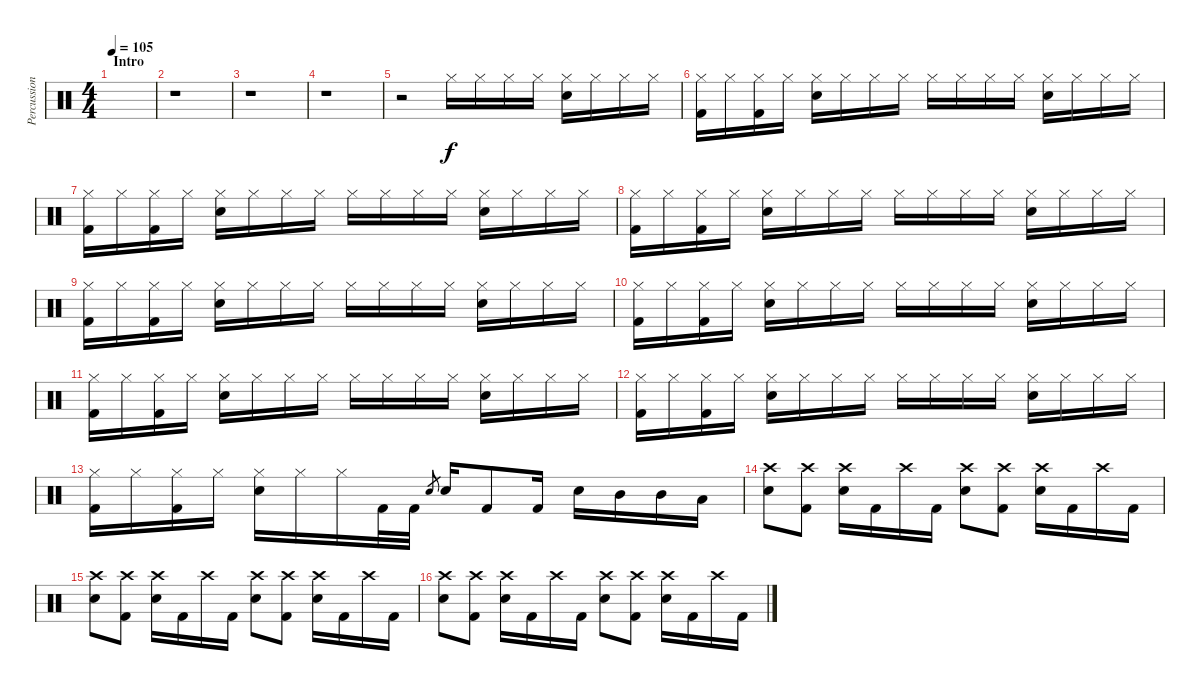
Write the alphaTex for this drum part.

\track ("Percussion" "Percussion") {instrument percussion}
\staff {score}
\articulation defaults
\ts (4 4)
\section ("" "Intro")
\tempo 105
\clef neutral
\ks c
|
r.1 |
r.1 |
r.1 |
r.2 "Hi-Hat (closed)".16 "Hi-Hat (closed)".16 "Hi-Hat (closed)".16 "Hi-Hat (closed)".16 ("Hi-Hat (closed)" "Snare (hit) 2").16 "Hi-Hat (closed)".16 "Hi-Hat (closed)".16 "Hi-Hat (closed)".16 |
("Hi-Hat (closed)" "Kick (hit) 2").16 "Hi-Hat (closed)".16 ("Hi-Hat (closed)" "Kick (hit) 2").16 "Hi-Hat (closed)".16 ("Hi-Hat (closed)" "Snare (hit) 2").16 "Hi-Hat (closed)".16 "Hi-Hat (closed)".16 "Hi-Hat (closed)".16 "Hi-Hat (closed)".16 "Hi-Hat (closed)".16 "Hi-Hat (closed)".16 "Hi-Hat (closed)".16 ("Hi-Hat (closed)" "Snare (hit) 2").16 "Hi-Hat (closed)".16 "Hi-Hat (closed)".16 "Hi-Hat (closed)".16 |
("Hi-Hat (closed)" "Kick (hit) 2").16 "Hi-Hat (closed)".16 ("Hi-Hat (closed)" "Kick (hit) 2").16 "Hi-Hat (closed)".16 ("Hi-Hat (closed)" "Snare (hit) 2").16 "Hi-Hat (closed)".16 "Hi-Hat (closed)".16 "Hi-Hat (closed)".16 "Hi-Hat (closed)".16 "Hi-Hat (closed)".16 "Hi-Hat (closed)".16 "Hi-Hat (closed)".16 ("Hi-Hat (closed)" "Snare (hit) 2").16 "Hi-Hat (closed)".16 "Hi-Hat (closed)".16 "Hi-Hat (closed)".16 |
("Hi-Hat (closed)" "Kick (hit) 2").16 "Hi-Hat (closed)".16 ("Hi-Hat (closed)" "Kick (hit) 2").16 "Hi-Hat (closed)".16 ("Hi-Hat (closed)" "Snare (hit) 2").16 "Hi-Hat (closed)".16 "Hi-Hat (closed)".16 "Hi-Hat (closed)".16 "Hi-Hat (closed)".16 "Hi-Hat (closed)".16 "Hi-Hat (closed)".16 "Hi-Hat (closed)".16 ("Hi-Hat (closed)" "Snare (hit) 2").16 "Hi-Hat (closed)".16 "Hi-Hat (closed)".16 "Hi-Hat (closed)".16 |
("Hi-Hat (closed)" "Kick (hit) 2").16 "Hi-Hat (closed)".16 ("Hi-Hat (closed)" "Kick (hit) 2").16 "Hi-Hat (closed)".16 ("Hi-Hat (closed)" "Snare (hit) 2").16 "Hi-Hat (closed)".16 "Hi-Hat (closed)".16 "Hi-Hat (closed)".16 "Hi-Hat (closed)".16 "Hi-Hat (closed)".16 "Hi-Hat (closed)".16 "Hi-Hat (closed)".16 ("Hi-Hat (closed)" "Snare (hit) 2").16 "Hi-Hat (closed)".16 "Hi-Hat (closed)".16 "Hi-Hat (closed)".16 |
("Hi-Hat (closed)" "Kick (hit) 2").16 "Hi-Hat (closed)".16 ("Hi-Hat (closed)" "Kick (hit) 2").16 "Hi-Hat (closed)".16 ("Hi-Hat (closed)" "Snare (hit) 2").16 "Hi-Hat (closed)".16 "Hi-Hat (closed)".16 "Hi-Hat (closed)".16 "Hi-Hat (closed)".16 "Hi-Hat (closed)".16 "Hi-Hat (closed)".16 "Hi-Hat (closed)".16 ("Hi-Hat (closed)" "Snare (hit) 2").16 "Hi-Hat (closed)".16 "Hi-Hat (closed)".16 "Hi-Hat (closed)".16 |
("Hi-Hat (closed)" "Kick (hit) 2").16 "Hi-Hat (closed)".16 ("Hi-Hat (closed)" "Kick (hit) 2").16 "Hi-Hat (closed)".16 ("Hi-Hat (closed)" "Snare (hit) 2").16 "Hi-Hat (closed)".16 "Hi-Hat (closed)".16 "Hi-Hat (closed)".16 "Hi-Hat (closed)".16 "Hi-Hat (closed)".16 "Hi-Hat (closed)".16 "Hi-Hat (closed)".16 ("Hi-Hat (closed)" "Snare (hit) 2").16 "Hi-Hat (closed)".16 "Hi-Hat (closed)".16 "Hi-Hat (closed)".16 |
("Hi-Hat (closed)" "Kick (hit) 2").16 "Hi-Hat (closed)".16 ("Hi-Hat (closed)" "Kick (hit) 2").16 "Hi-Hat (closed)".16 ("Hi-Hat (closed)" "Snare (hit) 2").16 "Hi-Hat (closed)".16 "Hi-Hat (closed)".16 "Hi-Hat (closed)".16 "Hi-Hat (closed)".16 "Hi-Hat (closed)".16 "Hi-Hat (closed)".16 "Hi-Hat (closed)".16 ("Hi-Hat (closed)" "Snare (hit) 2").16 "Hi-Hat (closed)".16 "Hi-Hat (closed)".16 "Hi-Hat (closed)".16 |
("Hi-Hat (closed)" "Kick (hit) 2").16 "Hi-Hat (closed)".16 ("Hi-Hat (closed)" "Kick (hit) 2").16 "Hi-Hat (closed)".16 ("Hi-Hat (closed)" "Snare (hit) 2").16 "Hi-Hat (closed)".16 "Hi-Hat (closed)".16 "Kick (hit) 2".32 "Kick (hit) 2".32 "Electric Snare (hit)".8{gr} "Electric Snare (hit)".16 "Kick (hit) 2".8 "Kick (hit) 2".16 "Electric Snare (hit)".16 "Mid Tom (hit)".16 "Mid Tom (hit)".16 "Low Tom (hit)".16 |
("Crash high (hit)" "Electric Snare (hit)").8 ("Crash high (hit)" "Kick (hit) 2").8 ("Crash high (hit)" "Electric Snare (hit)").16 "Kick (hit) 2".16 "Crash high (hit)".16 "Kick (hit) 2".16 ("Crash high (hit)" "Electric Snare (hit)").8 ("Crash high (hit)" "Kick (hit) 2").8 ("Crash high (hit)" "Electric Snare (hit)").16 "Kick (hit) 2".16 "Crash high (hit)".16 "Kick (hit) 2".16 |
("Crash high (hit)" "Electric Snare (hit)").8 ("Crash high (hit)" "Kick (hit) 2").8 ("Crash high (hit)" "Electric Snare (hit)").16 "Kick (hit) 2".16 "Crash high (hit)".16 "Kick (hit) 2".16 ("Crash high (hit)" "Electric Snare (hit)").8 ("Crash high (hit)" "Kick (hit) 2").8 ("Crash high (hit)" "Electric Snare (hit)").16 "Kick (hit) 2".16 "Crash high (hit)".16 "Kick (hit) 2".16 |
("Crash high (hit)" "Electric Snare (hit)").8 ("Crash high (hit)" "Kick (hit) 2").8 ("Crash high (hit)" "Electric Snare (hit)").16 "Kick (hit) 2".16 "Crash high (hit)".16 "Kick (hit) 2".16 ("Crash high (hit)" "Electric Snare (hit)").8 ("Crash high (hit)" "Kick (hit) 2").8 ("Crash high (hit)" "Electric Snare (hit)").16 "Kick (hit) 2".16 "Crash high (hit)".16 "Kick (hit) 2".16
